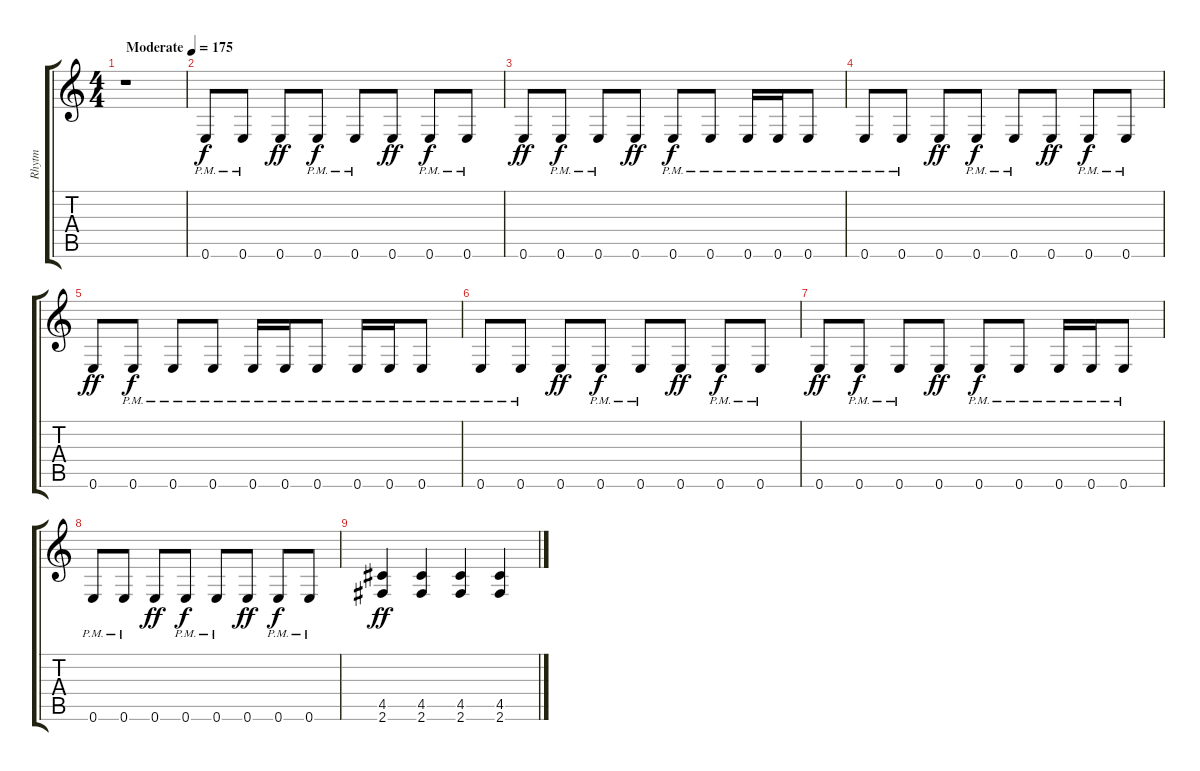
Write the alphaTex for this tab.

\track ("Rhytm" "Rhytm") {instrument distortionguitar}
\staff {score tabs}
\tuning (E4 B3 G3 D3 A2 E2) {hide}
\ts (4 4)
\tempo (175 "Moderate")
\clef g2
\ks c
r.1{dy f instrument distortionguitar} |
0.6{pm}.8 0.6{pm}.8 0.6.8{dy ff} 0.6{pm}.8{dy f} 0.6{pm}.8 0.6.8{dy ff} 0.6{pm}.8{dy f} 0.6{pm}.8 |
0.6.8{dy ff} 0.6{pm}.8{dy f} 0.6{pm}.8 0.6.8{dy ff} 0.6{pm}.8{dy f} 0.6{pm}.8 0.6{pm}.16 0.6{pm}.16 0.6{pm}.8 |
0.6{pm}.8 0.6{pm}.8 0.6.8{dy ff} 0.6{pm}.8{dy f} 0.6{pm}.8 0.6.8{dy ff} 0.6{pm}.8{dy f} 0.6{pm}.8 |
0.6.8{dy ff} 0.6{pm}.8{dy f} 0.6{pm}.8 0.6{pm}.8 0.6{pm}.16 0.6{pm}.16 0.6{pm}.8 0.6{pm}.16 0.6{pm}.16 0.6{pm}.8 |
0.6{pm}.8 0.6{pm}.8 0.6.8{dy ff} 0.6{pm}.8{dy f} 0.6{pm}.8 0.6.8{dy ff} 0.6{pm}.8{dy f} 0.6{pm}.8 |
0.6.8{dy ff} 0.6{pm}.8{dy f} 0.6{pm}.8 0.6.8{dy ff} 0.6{pm}.8{dy f} 0.6{pm}.8 0.6{pm}.16 0.6{pm}.16 0.6{pm}.8 |
0.6{pm}.8 0.6{pm}.8 0.6.8{dy ff} 0.6{pm}.8{dy f} 0.6{pm}.8 0.6.8{dy ff} 0.6{pm}.8{dy f} 0.6{pm}.8 |
(4.5 2.6).4{dy ff} (4.5 2.6).4 (4.5 2.6).4 (4.5 2.6).4
